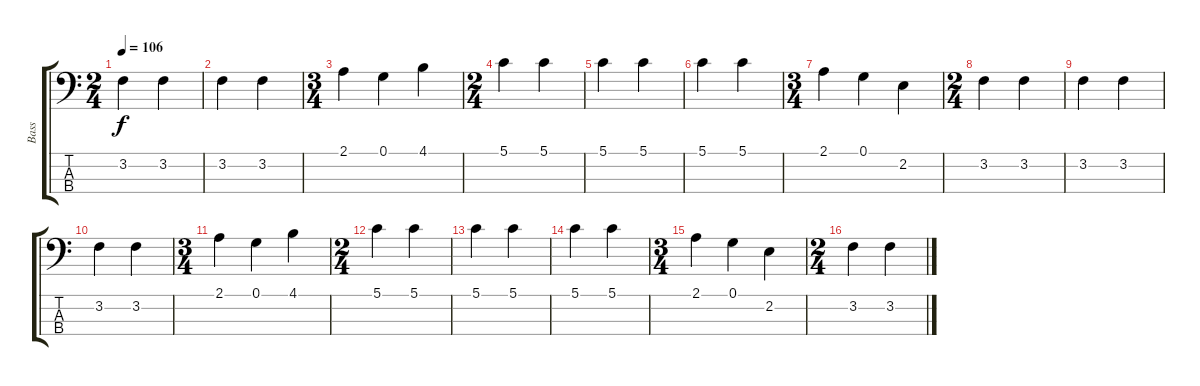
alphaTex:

\track ("Bass" "Bass") {instrument acousticbass}
\staff {score tabs}
\tuning (G2 D2 A1 E1) {hide}
\ts (2 4)
\tempo 106
\clef f4
\ks c
3.2.4{dy f} 3.2.4 |
3.2.4 3.2.4 |
\ts (3 4)
2.1.4 0.1.4 4.1.4 |
\ts (2 4)
5.1.4 5.1.4 |
5.1.4 5.1.4 |
5.1.4 5.1.4 |
\ts (3 4)
2.1.4 0.1.4 2.2.4 |
\ts (2 4)
3.2.4 3.2.4 |
3.2.4 3.2.4 |
3.2.4 3.2.4 |
\ts (3 4)
2.1.4 0.1.4 4.1.4 |
\ts (2 4)
5.1.4 5.1.4 |
5.1.4 5.1.4 |
5.1.4 5.1.4 |
\ts (3 4)
2.1.4 0.1.4 2.2.4 |
\ts (2 4)
3.2.4 3.2.4
